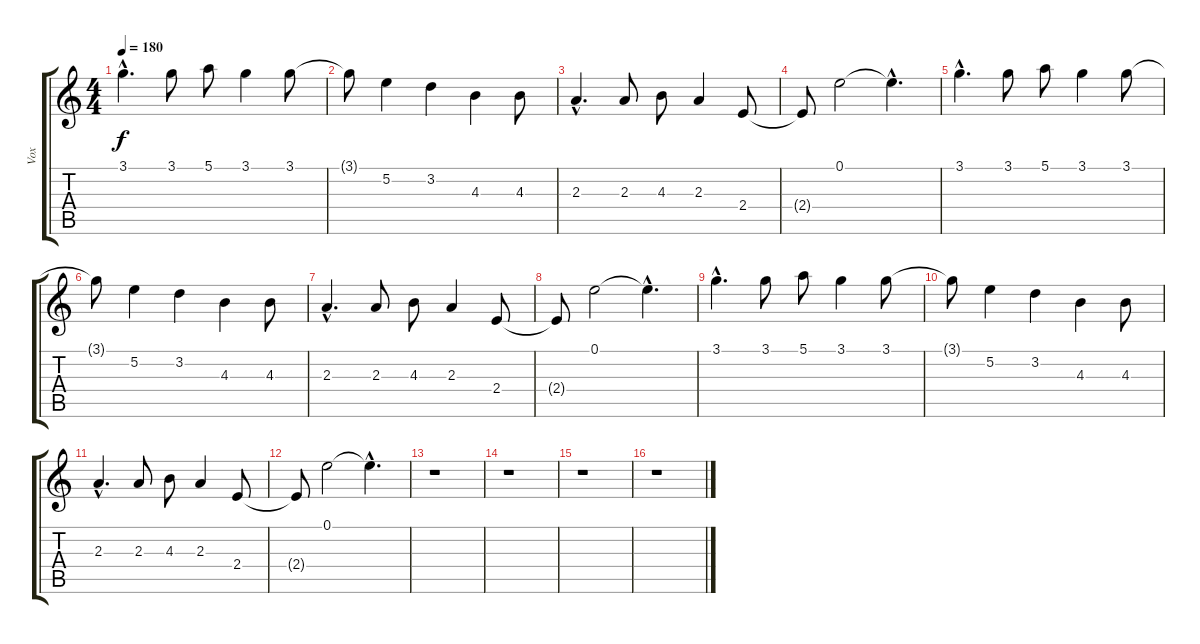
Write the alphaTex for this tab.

\track ("Vox" "Vox") {instrument acousticguitarnylon}
\staff {score tabs}
\tuning (E4 B3 G3 D3 A2 E2) {hide}
\ts (4 4)
\tempo 180
\clef g2
\ks c
3.1{hac}.4{d dy f} 3.1.8 5.1.8 3.1.4 3.1.8 |
3.1{t}.8 5.2.4 3.2.4 4.3.4 4.3.8 |
2.3{hac}.4{d} 2.3.8 4.3.8 2.3.4 2.4.8 |
2.4{t}.8 0.1.2 0.1{hac t}.4{d} |
3.1{hac}.4{d} 3.1.8 5.1.8 3.1.4 3.1.8 |
3.1{t}.8 5.2.4 3.2.4 4.3.4 4.3.8 |
2.3{hac}.4{d} 2.3.8 4.3.8 2.3.4 2.4.8 |
2.4{t}.8 0.1.2 0.1{hac t}.4{d} |
3.1{hac}.4{d} 3.1.8 5.1.8 3.1.4 3.1.8 |
3.1{t}.8 5.2.4 3.2.4 4.3.4 4.3.8 |
2.3{hac}.4{d} 2.3.8 4.3.8 2.3.4 2.4.8 |
2.4{t}.8 0.1.2 0.1{hac t}.4{d} |
r.1 |
r.1 |
r.1 |
r.1
